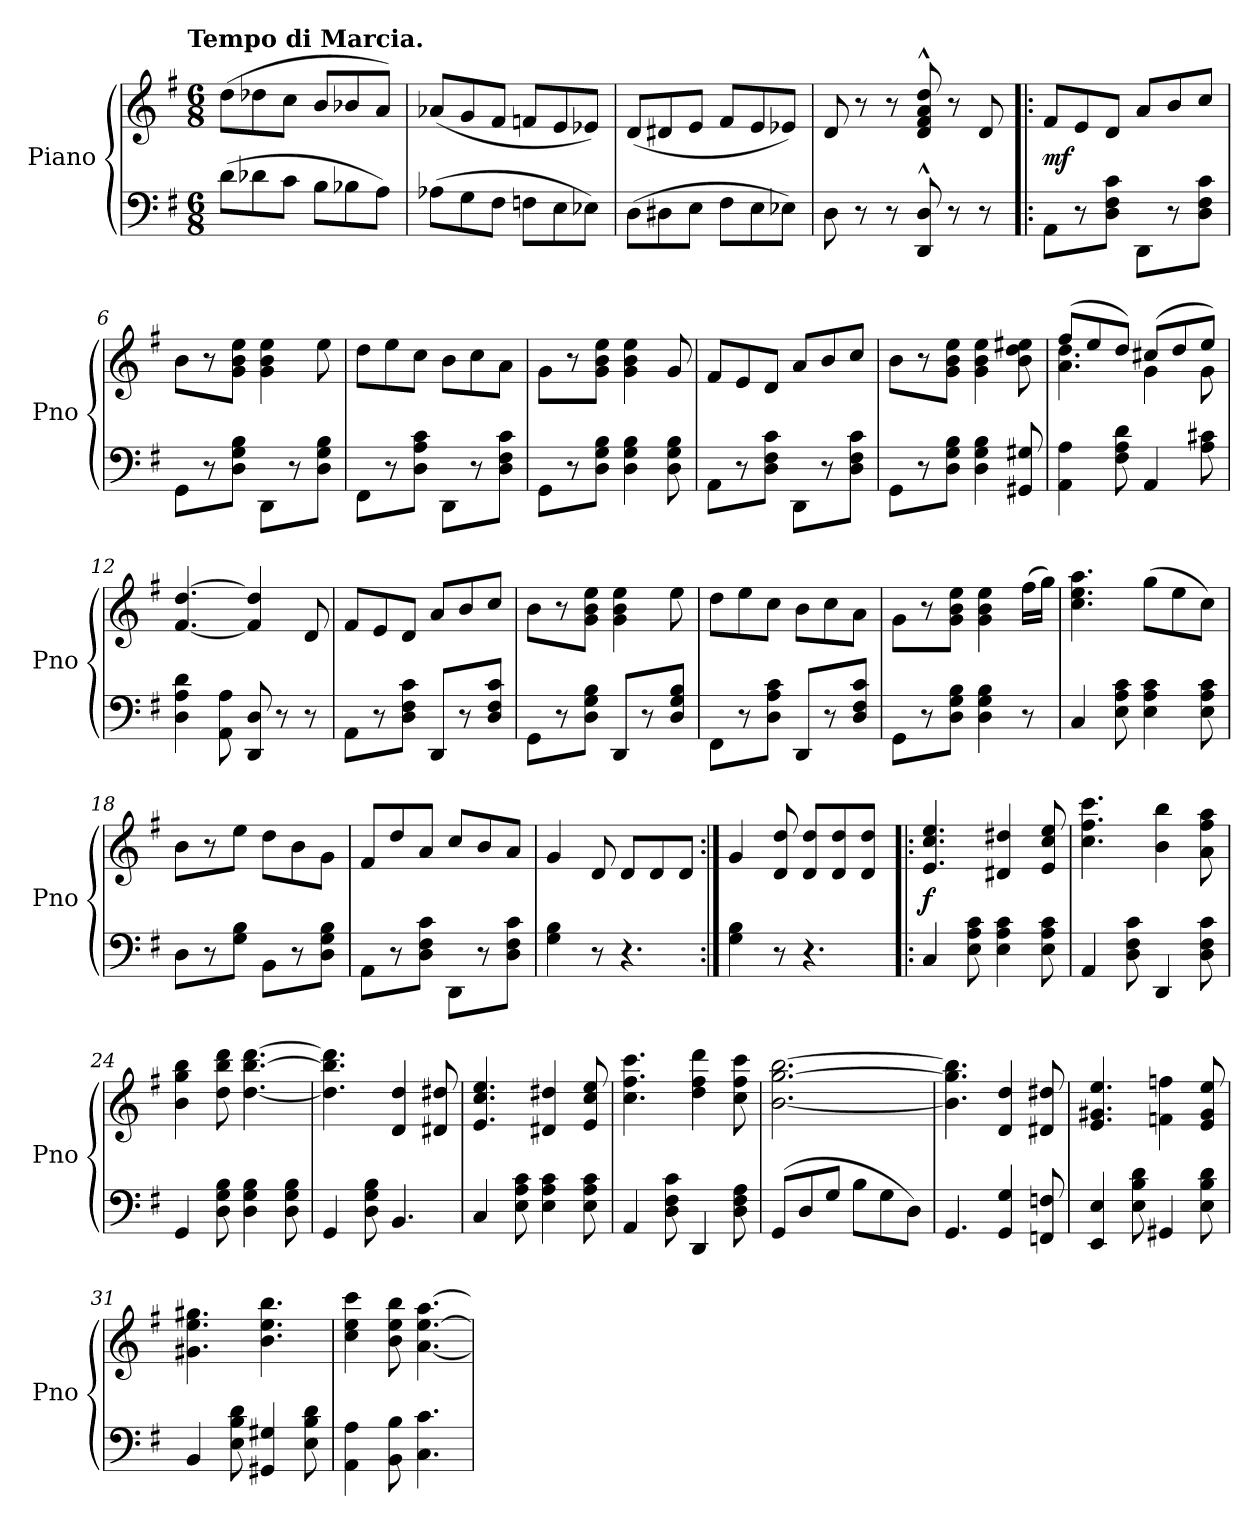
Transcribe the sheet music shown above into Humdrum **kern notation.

**kern	**kern	**dynam
*part1	*part1	*part1
*staff2	*staff1	*staff1/2
*I"Piano	*	*
*I'Pno	*	*
*clefF4	*clefG2	*
*k[f#]	*k[f#]	*
!!LO:TX:omd:t=Tempo di Marcia.
*M6/8	*M6/8	*
*MM160	*MM160	*
=1	=1	=1
(8dL	(8ddL	.
8d-X	8dd-X	.
8cJ	8ccJ	.
8BL	8bL	.
8B-X	8b-X	.
8AJ)	8aJ)	.
=2	=2	=2
(8A-XL	(8a-XL	.
8G	8g	.
8F#J	8f#J	.
8FnL	8fnL	.
8E	8e	.
8E-XJ)	8e-XJ)	.
=3	=3	=3
(8DL	(8dL	.
8D#X	8d#X	.
8EJ	8eJ	.
8F#L	8f#L	.
8E	8e	.
8E-XJ)	8e-XJ)	.
=4	=4	=4
8D	8d	.
8r	8r	.
8r	8r	.
8DD^^ 8D^^	8d^^ 8f#^^ 8a^^ 8dd^^	.
8r	8r	.
8r	8d	.
=5!|:	=5!|:	=5!|:
8AAL	8f#L	mf
8r	8e	.
8D 8F# 8cJ	8dJ	.
8DD\L	8a/L	.
8r	8b/	.
8D\ 8F#\ 8c\J	8cc/J	.
=6	=6	=6
8GG\L	8bL	.
8r	8r	.
8D\ 8G\ 8B\J	8g 8b 8eeJ	.
8DD\L	4g 4b 4ee	.
8r	.	.
8D\ 8G\ 8B\J	8ee	.
=7	=7	=7
8FF#L	8ddL	.
8r	8ee	.
8D 8A 8cJ	8ccJ	.
8DD\L	8bL	.
8r	8cc	.
8D\ 8F#\ 8c\J	8aJ	.
=8	=8	=8
8GG\L	8g\L	.
8r	8r	.
8D\ 8G\ 8B\J	8g\ 8b\ 8ee\J	.
4D 4G 4B	4g 4b 4ee	.
8D 8G 8B	8g	.
=9	=9	=9
8AAL	8f#L	.
8r	8e	.
8D 8F# 8cJ	8dJ	.
8DD\L	8a/L	.
8r	8b/	.
8D\ 8F#\ 8c\J	8cc/J	.
=10	=10	=10
8GG\L	8bL	.
8r	8r	.
8D\ 8G\ 8B\J	8g 8b 8eeJ	.
4D 4G 4B	4g 4b 4ee	.
8GG#X 8G#X	8b 8dd 8ee#X	.
=11	=11	=11
*	*^	*
4AA 4A	(8ff#L	4.a 4.dd	.
.	8ee	.	.
8F# 8A 8d	8ddJ)	.	.
4AA	(8cc#XL	4g	.
.	8dd	.	.
8A 8c#X	8eeJ)	8g	.
*	*v	*v	*
=12	=12	=12
4D 4A 4d	[4.f# [4.dd	.
8AA 8A	.	.
8DD 8D	4f#] 4dd]	.
8r	.	.
8r	8d	.
=13	=13	=13
8AAL	8f#L	.
8r	8e	.
8D 8F# 8cJ	8dJ	.
8DDL	8a/L	.
8r	8b/	.
8D 8F# 8cJ	8cc/J	.
=14	=14	=14
8GGL	8bL	.
8r	8r	.
8D 8G 8BJ	8g 8b 8eeJ	.
8DDL	4g 4b 4ee	.
8r	.	.
8D 8G 8BJ	8ee	.
=15	=15	=15
8FF#L	8ddL	.
8r	8ee	.
8D 8A 8cJ	8ccJ	.
8DDL	8bL	.
8r	8cc	.
8D 8F# 8cJ	8aJ	.
=16	=16	=16
8GGL	8g\L	.
8r	8r	.
8D 8G 8BJ	8g\ 8b\ 8ee\J	.
4D 4G 4B	4g 4b 4ee	.
8r	(16ff#LL	.
.	16ggJJ)	.
=17	=17	=17
4C	4.cc 4.ee 4.aa	.
8E 8A 8c	.	.
4E 4A 4c	(8ggL	.
.	8ee	.
8E 8A 8c	8ccJ)	.
=18	=18	=18
8DL	8bL	.
8r	8r	.
8G 8BJ	8eeJ	.
8BBL	8ddL	.
8r	8b	.
8D 8G 8BJ	8gJ	.
=19	=19	=19
8AAL	8f#L	.
8r	8dd	.
8D 8F# 8cJ	8aJ	.
8DD\L	8cc/L	.
8r	8b/	.
8D\ 8F#\ 8c\J	8a/J	.
=20	=20	=20
4G 4B	4g	.
8r	8d	.
4.r	8dL	.
.	8d	.
.	8dJ	.
=21:|!	=21:|!	=21:|!
4G 4B	4g	.
8r	8d 8dd	.
4.r	8d 8ddL	.
.	8d 8dd	.
.	8d 8ddJ	.
=22!|:	=22!|:	=22!|:
4C	4.e 4.cc 4.ee	f
8E 8A 8c	.	.
4E 4A 4c	4d#X 4dd#X	.
8E 8A 8c	8e 8cc 8ee	.
=23	=23	=23
4AA	4.cc 4.ff# 4.ccc	.
8D 8F# 8c	.	.
4DD	4b 4bb	.
8D 8F# 8c	8a 8ff# 8aa	.
=24	=24	=24
4GG	4b 4gg 4bb	.
8D 8G 8B	8dd 8bb 8ddd	.
4D 4G 4B	[4.dd [4.bb [4.ddd	.
8D 8G 8B	.	.
=25	=25	=25
4GG	4.dd] 4.bb] 4.ddd]	.
8D 8G 8B	.	.
4.BB	4d 4dd	.
.	8d#X 8dd#X	.
=26	=26	=26
4C	4.e 4.cc 4.ee	.
8E 8A 8c	.	.
4E 4A 4c	4d#X 4dd#X	.
8E 8A 8c	8e 8cc 8ee	.
=27	=27	=27
4AA	4.cc 4.ff# 4.ccc	.
8D 8F# 8c	.	.
4DD	4dd 4ff# 4ddd	.
8D 8F# 8A	8cc 8ff# 8ccc	.
=28	=28	=28
(>8GGL	[2.b [2.gg [2.bb	.
8D	.	.
8GJ	.	.
8BL	.	.
8G	.	.
8DJ)	.	.
=29	=29	=29
4.GG	4.b] 4.gg] 4.bb]	.
4GG 4G	4d 4dd	.
8FFn 8Fn	8d#X 8dd#X	.
=30	=30	=30
4EE 4E	4.e 4.g#X 4.ee	.
8E 8B 8d	.	.
4GG#X	4fn 4ffn	.
8E 8B 8d	8e 8g# 8ee	.
=31	=31	=31
4BB	4.g#X 4.ee 4.gg#X	.
8E 8B 8d	.	.
4GG#X 4G#X	4.b 4.ee 4.bb	.
8E 8B 8d	.	.
=32	=32	=32
4AA 4A	4cc 4ee 4ccc	.
8BB 8B	8b 8ee 8bb	.
4.C 4.c	[4.a [4.ee [4.aa	.
=	=	=
*-	*-	*-
